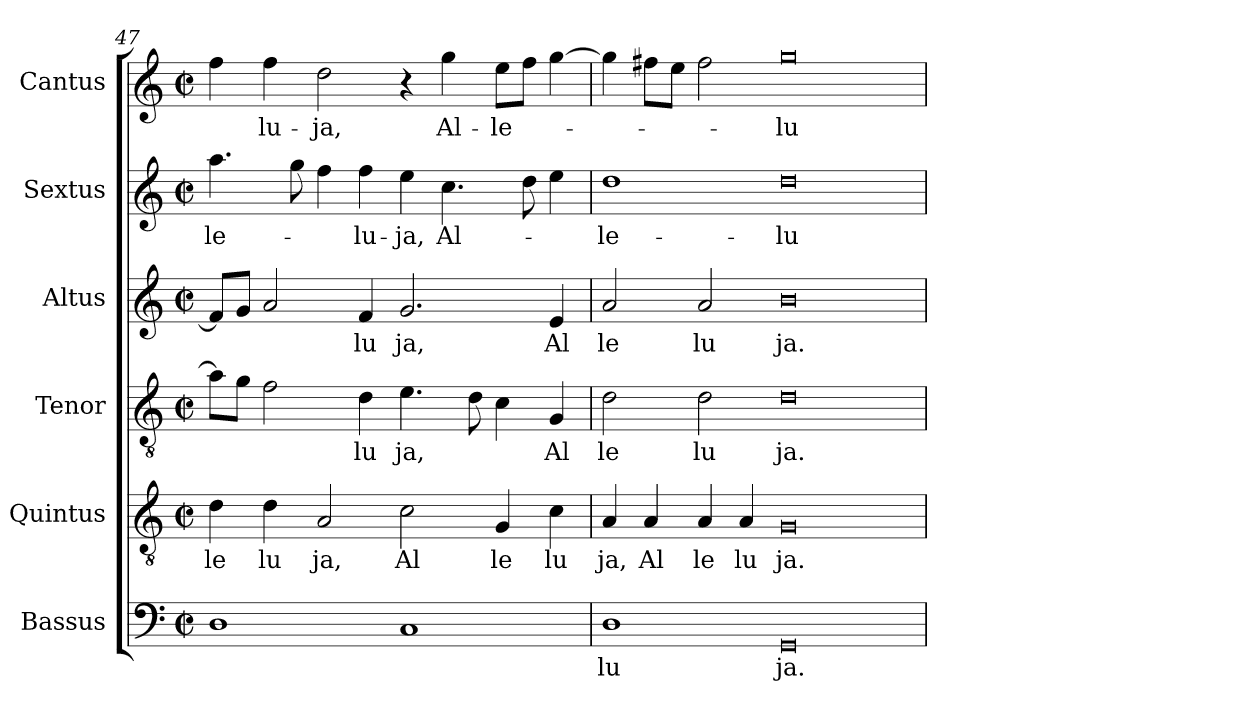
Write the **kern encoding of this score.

**kern	**text	**kern	**text	**kern	**text	**kern	**text	**kern	**text	**kern	**text
*part6	*part6	*part5	*part5	*part4	*part4	*part3	*part3	*part2	*part2	*part1	*part1
*staff6	*staff6	*staff5	*staff5	*staff4	*staff4	*staff3	*staff3	*staff2	*staff2	*staff1	*staff1
*I"Bassus	*	*I"Quintus	*	*I"Tenor	*	*I"Altus	*	*I"Sextus	*	*I"Cantus	*
*clefF4	*	*clefGv2	*	*clefGv2	*	*clefG2	*	*clefG2	*	*clefG2	*
*M2/2	*	*M2/2	*	*M2/2	*	*M2/2	*	*M2/2	*	*M2/2	*
*met(c|)	*	*met(c|)	*	*met(c|)	*	*met(c|)	*	*met(c|)	*	*met(c|)	*
=47	=47	=47	=47	=47	=47	=47	=47	=47	=47	=47	=47
!	!	!	!LO:LY:b:cj	!	!	!	!	!	!LO:LY:b:cj	!	!
1D	.	4d\	le	8a\L]	.	8f/L]	.	4.aa\	-le-	4ff\	.
.	.	.	.	8g\J	.	8g/J	.	.	.	.	.
!	!	!	!LO:LY:b:cj	!	!	!	!	!	!	!	!LO:LY:b:cj
.	.	4d\	lu	2f\	.	2a/	.	.	.	4ff\	-lu-
.	.	.	.	.	.	.	.	8gg\	.	.	.
!	!	!	!LO:LY:b:cj	!	!	!	!	!	!	!	!LO:LY:b:cj
.	.	2A/	ja,	.	.	.	.	4ff\	.	2dd\	-ja,
!	!	!	!	!	!LO:LY:b:cj	!	!LO:LY:b:cj	!	!LO:LY:b:cj	!	!
.	.	.	.	4d\	lu	4f/	lu	4ff\	-lu-	.	.
!	!	!	!LO:LY:b:cj	!	!LO:LY:b:cj	!	!LO:LY:b:cj	!	!LO:LY:b:cj	!	!
1C	.	2c\	Al	4.e\	ja,	2.g/	ja,	4ee\	-ja,	4r	.
!	!	!	!	!	!	!	!	!	!LO:LY:b:cj	!	!LO:LY:b:cj
.	.	.	.	.	.	.	.	4.cc\	Al-	4gg\	Al-
.	.	.	.	8d\	.	.	.	.	.	.	.
!	!	!	!LO:LY:b:cj	!	!	!	!	!	!	!	!LO:LY:b:cj
.	.	4G/	le	4c\	.	.	.	.	.	8ee\L	-le-
.	.	.	.	.	.	.	.	8dd\	.	8ff\J	.
!	!	!	!LO:LY:b:cj	!	!LO:LY:b:cj	!	!LO:LY:b:cj	!	!	!	!
.	.	4c\	lu	4G/	Al	4e/	Al	4ee\	.	[>4gg\	.
=48	=48	=48	=48	=48	=48	=48	=48	=48	=48	=48	=48
!	!LO:LY:b:cj	!	!LO:LY:b:cj	!	!LO:LY:b:cj	!	!LO:LY:b:cj	!	!LO:LY:b:cj	!	!
1D	lu	4A/	ja,	2d\	le	2a/	le	1dd	-le-	4gg\]	.
!	!	!	!LO:LY:b:cj	!	!	!	!	!	!	!	!
.	.	4A/	Al	.	.	.	.	.	.	8ff#X\L	.
.	.	.	.	.	.	.	.	.	.	8ee\J	.
!	!	!	!LO:LY:b:cj	!	!LO:LY:b:cj	!	!LO:LY:b:cj	!	!	!	!
.	.	4A/	le	2d\	lu	2a/	lu	.	.	2ff#\	.
!	!	!	!LO:LY:b:cj	!	!	!	!	!	!	!	!
.	.	4A/	lu	.	.	.	.	.	.	.	.
!	!LO:LY:b:cj	!	!LO:LY:b:cj	!	!LO:LY:b:cj	!	!LO:LY:b:cj	!	!LO:LY:b:cj	!	!LO:LY:b:cj
0GG	ja.	0G	ja.	0d	ja.	0b	ja.	0dd	-lu-	0gg	-lu-
=	=	=	=	=	=	=	=	=	=	=	=
*-	*-	*-	*-	*-	*-	*-	*-	*-	*-	*-	*-
